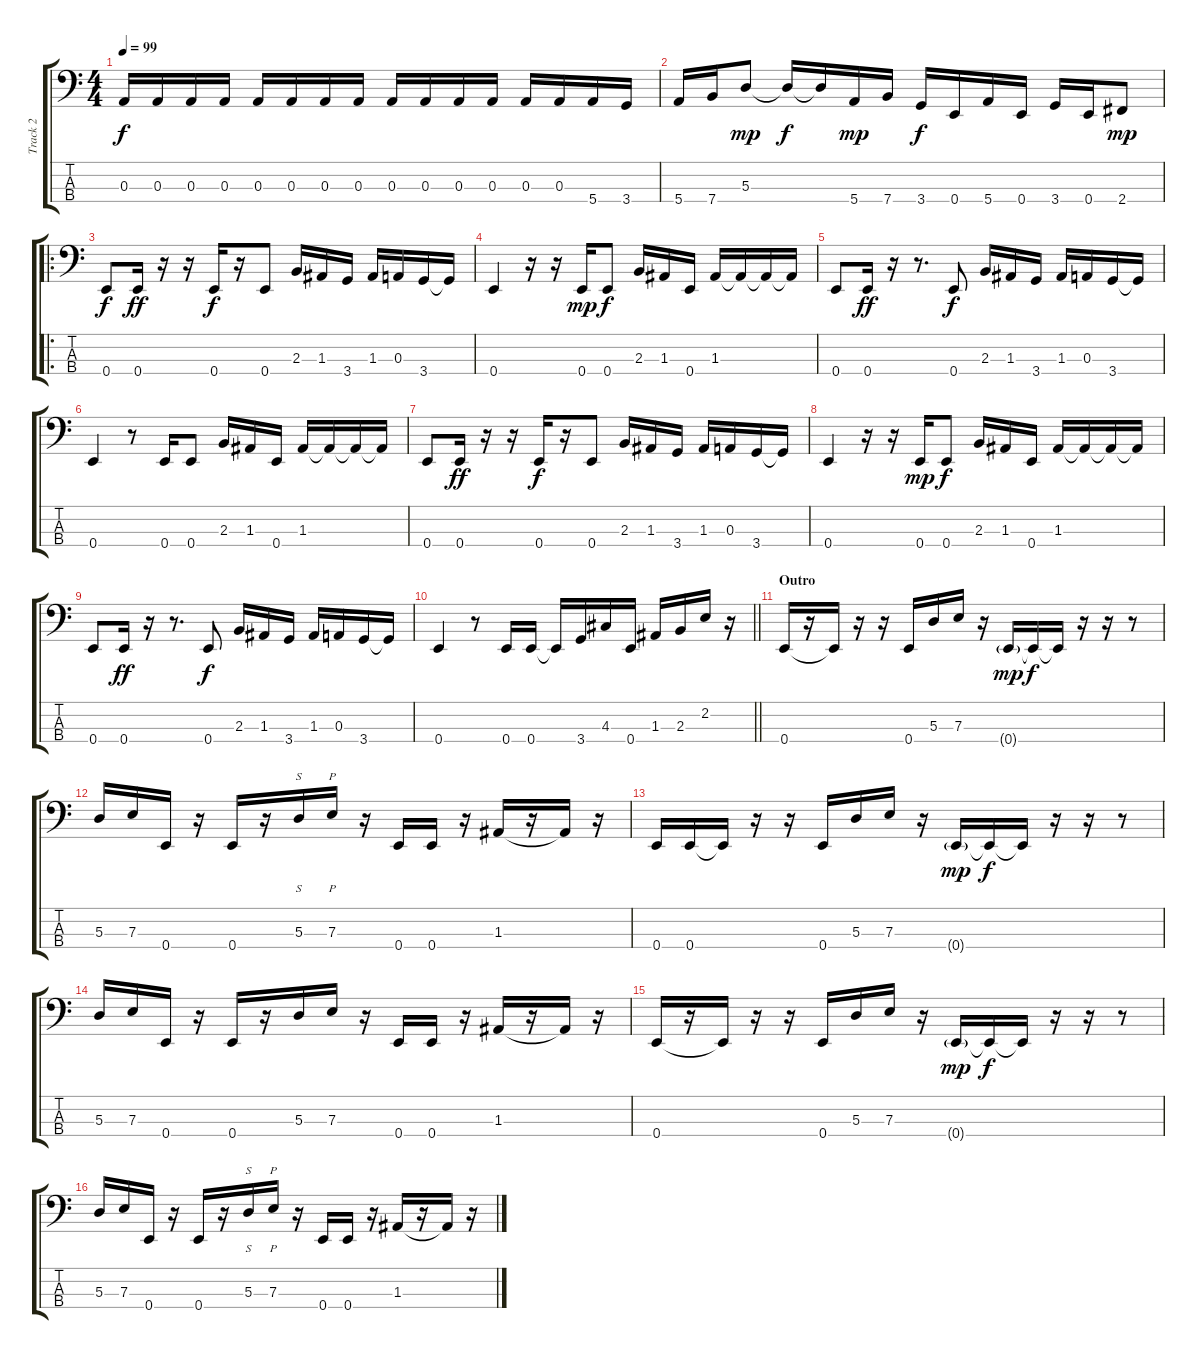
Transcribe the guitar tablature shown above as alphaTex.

\track ("Track 2" "Track 2") {instrument electricbasspick}
\staff {score tabs}
\tuning (G2 D2 A1 E1) {hide}
\ts (4 4)
\tempo 99
\clef f4
\ks c
0.3.16{dy f} 0.3.16 0.3.16 0.3.16 0.3.16 0.3.16 0.3.16 0.3.16 0.3.16 0.3.16 0.3.16 0.3.16 0.3.16 0.3.16 5.4.16 3.4.16 |
5.4.16 7.4.16 5.3.8{dy mp} 5.3{t}.16{dy f} 5.3{t}.16 5.4.16{dy mp} 7.4.16 3.4.16{dy f} 0.4.16 5.4.16 0.4.16 3.4.16 0.4.16 2.4.8{dy mp} |
\ro
0.4.8{dy f instrument electricbassfinger} 0.4.16{dy ff} r.16 r.16 0.4.16{dy f} r.16 0.4.8 2.3.16 1.3.16 3.4.16 1.3.16 0.3.16 3.4.16 3.4{t}.16 |
0.4.4 r.16 r.16 0.4.16{dy mp} 0.4.8{dy f} 2.3.16 1.3.16 0.4.16 1.3.16 1.3{t}.16 1.3{t}.16 1.3{t}.16 |
0.4.8 0.4.16{dy ff} r.16 r.8{d} 0.4.8{dy f} 2.3.16 1.3.16 3.4.16 1.3.16 0.3.16 3.4.16 3.4{t}.16 |
0.4.4 r.8 0.4.16 0.4.8 2.3.16 1.3.16 0.4.16 1.3.16 1.3{t}.16 1.3{t}.16 1.3{t}.16 |
0.4.8{instrument electricbassfinger} 0.4.16{dy ff} r.16 r.16 0.4.16{dy f} r.16 0.4.8 2.3.16 1.3.16 3.4.16 1.3.16 0.3.16 3.4.16 3.4{t}.16 |
0.4.4 r.16 r.16 0.4.16{dy mp} 0.4.8{dy f} 2.3.16 1.3.16 0.4.16 1.3.16 1.3{t}.16 1.3{t}.16 1.3{t}.16 |
0.4.8 0.4.16{dy ff} r.16 r.8{d} 0.4.8{dy f} 2.3.16 1.3.16 3.4.16 1.3.16 0.3.16 3.4.16 3.4{t}.16 |
\barLineRight lightlight
0.4.4 r.8 0.4.16 0.4.16 0.4{t}.16 3.4.16 4.3.16 0.4.16 1.3.16 2.3.16 2.2.16 r.16 |
\section ("" "Outro")
0.4.16{instrument slapbass1} r.16 0.4{t}.16 r.16 r.16 0.4.16 5.3.16 7.3.16 r.16 0.4{g}.16{dy mp} 0.4{t}.16{dy f} 0.4{t}.16 r.16 r.16 r.8 |
5.3.16{instrument slapbass1} 7.3.16 0.4.16 r.16 0.4.16 r.16 5.3.16{s} 7.3.16{p} r.16 0.4.16 0.4.16 r.16 1.3.16 r.16 1.3{t}.16 r.16 |
0.4.16{instrument slapbass1} 0.4.16 0.4{t}.16 r.16 r.16 0.4.16 5.3.16 7.3.16 r.16 0.4{g}.16{dy mp} 0.4{t}.16{dy f} 0.4{t}.16 r.16 r.16 r.8 |
5.3.16{instrument slapbass1} 7.3.16 0.4.16 r.16 0.4.16 r.16 5.3.16 7.3.16 r.16 0.4.16 0.4.16 r.16 1.3.16 r.16 1.3{t}.16 r.16 |
0.4.16{instrument slapbass1} r.16 0.4{t}.16 r.16 r.16 0.4.16 5.3.16 7.3.16 r.16 0.4{g}.16{dy mp} 0.4{t}.16{dy f} 0.4{t}.16 r.16 r.16 r.8 |
5.3.16{instrument slapbass1} 7.3.16 0.4.16 r.16 0.4.16 r.16 5.3.16{s} 7.3.16{p} r.16 0.4.16 0.4.16 r.16 1.3.16 r.16 1.3{t}.16 r.16
